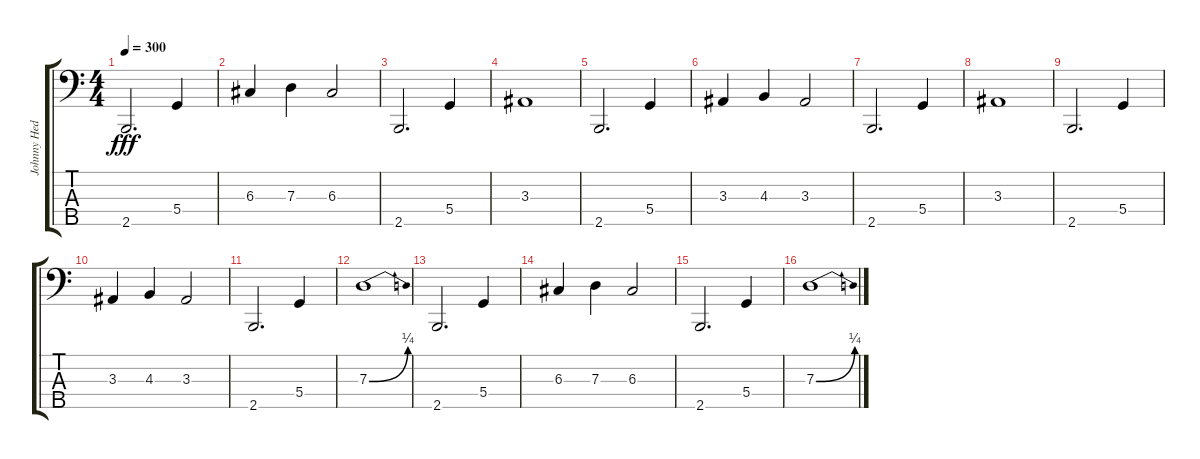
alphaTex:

\track ("Johnny Hedlund" "Johnny Hed") {instrument electricbassfinger}
\staff {score tabs}
\tuning (F2 C2 G1 D1 A0) {hide}
\ts (4 4)
\tempo 300
\clef f4
\ks c
2.5.2{d dy fff} 5.4.4 |
6.3.4 7.3.4 6.3.2 |
2.5.2{d} 5.4.4 |
3.3.1 |
2.5.2{d} 5.4.4 |
3.3.4 4.3.4 3.3.2 |
2.5.2{d} 5.4.4 |
3.3.1 |
2.5.2{d} 5.4.4 |
3.3.4 4.3.4 3.3.2 |
2.5.2{d} 5.4.4 |
7.3{be (bend 0 0 60 1)}.1 |
2.5.2{d} 5.4.4 |
6.3.4 7.3.4 6.3.2 |
2.5.2{d} 5.4.4 |
7.3{be (bend 0 0 60 1)}.1
